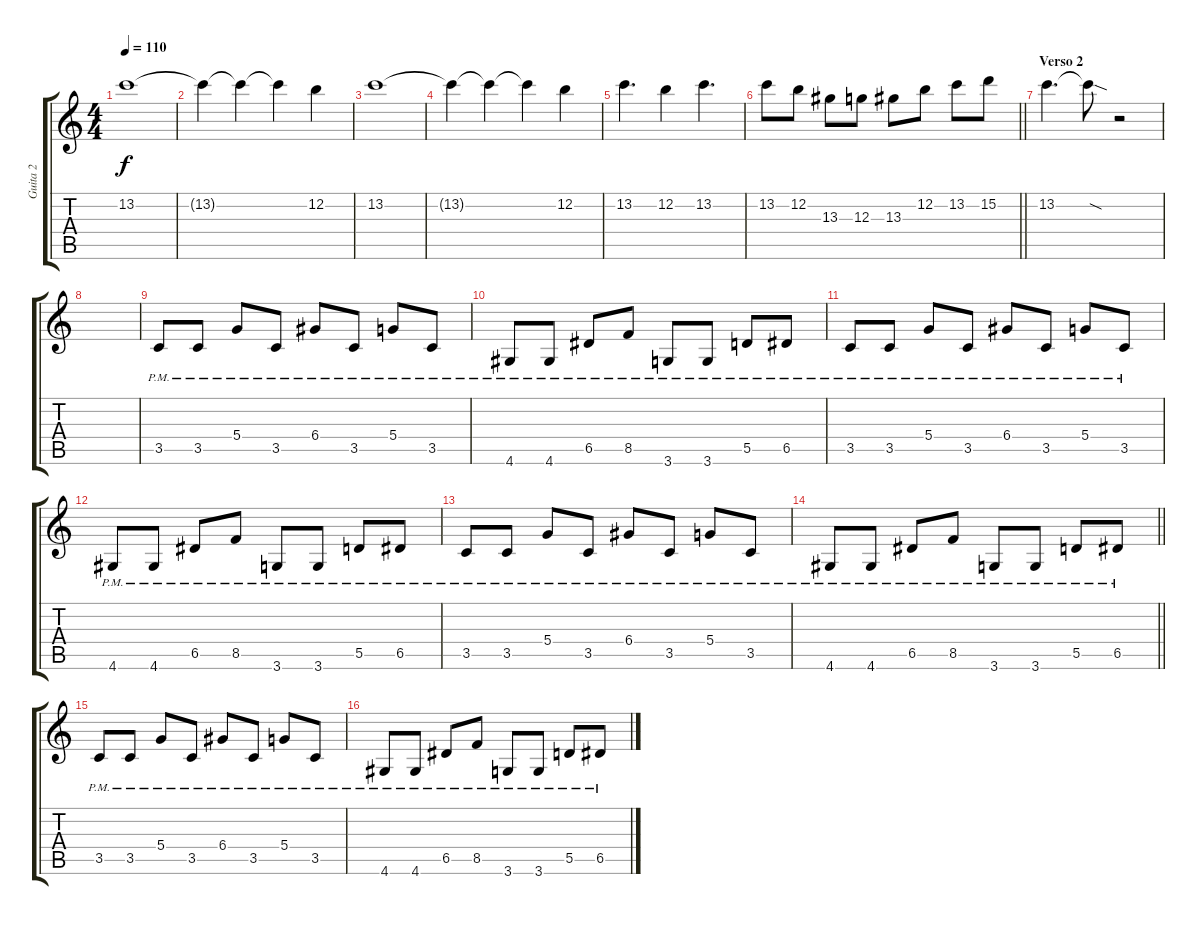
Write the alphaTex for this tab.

\track ("Guita 2" "Guita 2") {instrument distortionguitar}
\staff {score tabs}
\tuning (E4 B3 G3 D3 A2 E2) {hide}
\ts (4 4)
\tempo 110
\clef g2
\ks c
13.2.1{dy f} |
13.2{t}.4 13.2{t}.4 13.2{t}.4 12.2.4 |
13.2.1 |
13.2{t}.4 13.2{t}.4 13.2{t}.4 12.2.4 |
13.2.4{d} 12.2.4 13.2.4{d} |
\barLineRight lightlight
13.2.8 12.2.8 13.3.8 12.3.8 13.3.8 12.2.8 13.2.8 15.2.8 |
\section ("" "Verso 2")
13.2.4{d} 13.2{sod t}.8 r.2 |
|
3.5{pm}.8{volume 12 instrument distortionguitar} 3.5{pm}.8 5.4{pm}.8 3.5{pm}.8 6.4{pm}.8 3.5{pm}.8 5.4{pm}.8 3.5{pm}.8 |
4.6{pm}.8 4.6{pm}.8 6.5{pm}.8 8.5{pm}.8 3.6{pm}.8 3.6{pm}.8 5.5{pm}.8 6.5{pm}.8 |
3.5{pm}.8 3.5{pm}.8 5.4{pm}.8 3.5{pm}.8 6.4{pm}.8 3.5{pm}.8 5.4{pm}.8 3.5{pm}.8 |
4.6{pm}.8 4.6{pm}.8 6.5{pm}.8 8.5{pm}.8 3.6{pm}.8 3.6{pm}.8 5.5{pm}.8 6.5{pm}.8 |
3.5{pm}.8 3.5{pm}.8 5.4{pm}.8 3.5{pm}.8 6.4{pm}.8 3.5{pm}.8 5.4{pm}.8 3.5{pm}.8 |
\barLineRight lightlight
4.6{pm}.8 4.6{pm}.8 6.5{pm}.8 8.5{pm}.8 3.6{pm}.8 3.6{pm}.8 5.5{pm}.8 6.5{pm}.8 |
3.5{pm}.8 3.5{pm}.8 5.4{pm}.8 3.5{pm}.8 6.4{pm}.8 3.5{pm}.8 5.4{pm}.8 3.5{pm}.8 |
4.6{pm}.8 4.6{pm}.8 6.5{pm}.8 8.5{pm}.8 3.6{pm}.8 3.6{pm}.8 5.5{pm}.8 6.5{pm}.8
